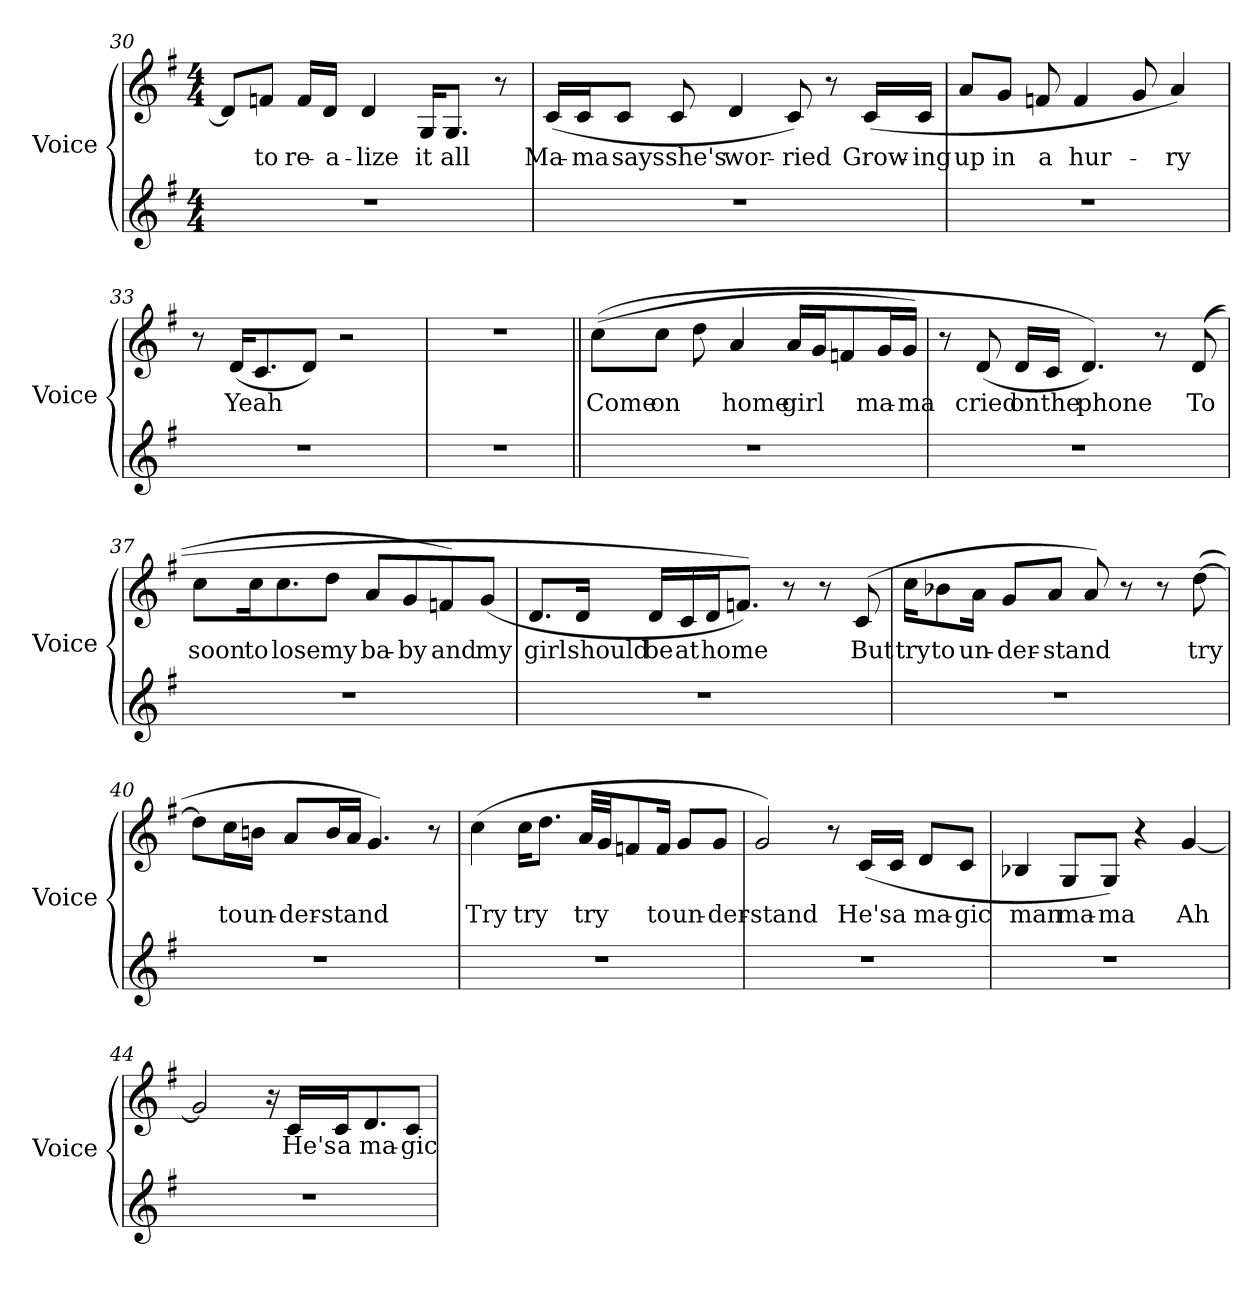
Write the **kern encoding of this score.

**kern	**kern	**text
*part2	*part1	*part1
*staff2	*staff1	*staff1
*I"Voice	*I"Voice	*
*I'Voice	*I'Voice	*
*clefG2	*clefG2	*
*k[f#]	*k[f#]	*
*G:	*G:	*
*M4/4	*M4/4	*
=30	=30	=30
1r	8di/L]	.
!	!	!LO:LY:b:color=#000000
.	8fni/J	to
!	!	!LO:LY:b:color=#000000
.	16fi/LL	re-
!	!	!LO:LY:b:color=#000000
.	16di/JJ	-a-
!	!	!LO:LY:b:color=#000000
.	4di/	-lize
!	!	!LO:LY:b:color=#000000
.	16Gi/KL	it
!	!	!LO:LY:b:color=#000000
.	8.Gi/J	all
.	8r	.
!!LO:PB:g=z
=31	=31	=31
!	!	!LO:LY:b:color=#000000
1r	(16ci/LL	Ma-
!	!	!LO:LY:b:color=#000000
.	16ci/J	-ma
!	!	!LO:LY:b:color=#000000
.	8ci/J	says
!	!	!LO:LY:b:color=#000000
.	8ci/	she's
!	!	!LO:LY:b:color=#000000
.	4di/	wor-
!	!	!LO:LY:b:color=#000000
.	8ci/)	-ried
.	8r	.
!	!	!LO:LY:b:color=#000000
.	(16ci/LL	Grow-
!	!	!LO:LY:b:color=#000000
.	16ci/JJ	-ing
=32	=32	=32
!	!	!LO:LY:b:color=#000000
1r	8ai/L	up
!	!	!LO:LY:b:color=#000000
.	8gi/J	in
!	!	!LO:LY:b:color=#000000
.	8fni/	a
!	!	!LO:LY:b:color=#000000
.	4fi/	hur-
.	8gi/	.
!	!	!LO:LY:b:color=#000000
.	4ai/)	-ry
=33	=33	=33
1r	8r	.
!	!	!LO:LY:b:color=#000000
.	(16di/KL	Yeah
.	8.ci/	.
.	8di/J)	.
.	2r	.
=34	=34	=34
1r	1r	.
!!LO:LB:g=z
=35||	=35||	=35||
!	!	!LO:LY:b:color=#000000
1r	((8cci\L	Come
!	!	!LO:LY:b:color=#000000
.	8cci\J	on
.	8ddi\	.
!	!	!LO:LY:b:color=#000000
.	4ai/	home
!	!	!LO:LY:b:color=#000000
.	16ai/LL	girl
.	16gi/J	.
.	8fni/	.
!	!	!LO:LY:b:color=#000000
.	16gi/L	ma-
!	!	!LO:LY:b:color=#000000
.	16gi/JJ)	-ma
=36	=36	=36
1r	8r	.
!	!	!LO:LY:b:color=#000000
.	(8di/	cried
!	!	!LO:LY:b:color=#000000
.	16di/LL	on
!	!	!LO:LY:b:color=#000000
.	16ci/JJ	the
!	!	!LO:LY:b:color=#000000
.	4.di/))	phone
.	8r	.
!	!	!LO:LY:b:color=#000000
.	((8di/	To
=37	=37	=37
!	!	!LO:LY:b:color=#000000
1r	8cci\L	soon
!	!	!LO:LY:b:color=#000000
.	16cci\k	to
!	!	!LO:LY:b:color=#000000
.	8.cci\	lose
!	!	!LO:LY:b:color=#000000
.	8ddi\J	my
!	!	!LO:LY:b:color=#000000
.	8ai/L	ba-
!	!	!LO:LY:b:color=#000000
.	8gi/	-by
!	!	!LO:LY:b:color=#000000
.	8fni/)	and
!	!	!LO:LY:b:color=#000000
.	(8gi/J	my
!!LO:LB:g=z
=38	=38	=38
!	!	!LO:LY:b:color=#000000
1r	8.di/L	girl
!	!	!LO:LY:b:color=#000000
.	16di/Jk	should
!	!	!LO:LY:b:color=#000000
.	16di/LL	be
!	!	!LO:LY:b:color=#000000
.	16ci/	at
!	!	!LO:LY:b:color=#000000
.	16di/J	home
.	8.fni/J))	.
.	8r	.
.	8r	.
!	!	!LO:LY:b:color=#000000
.	(8ci/	But
=39	=39	=39
!	!	!LO:LY:b:color=#000000
1r	16cci\KL	try
!	!	!LO:LY:b:color=#000000
.	8b-Xi\	to
!	!	!LO:LY:b:color=#000000
.	16ai\Jk	un-
!	!	!LO:LY:b:color=#000000
.	8gi/L	-der-
!	!	!LO:LY:b:color=#000000
.	8ai/J	-stand
.	8ai/)	.
.	8r	.
.	8r	.
!	!	!LO:LY:b:color=#000000
.	([8ddi\	try
=40	=40	=40
1r	8ddi\L]	.
!	!	!LO:LY:b:color=#000000
.	16cci\L	to
!	!	!LO:LY:b:color=#000000
.	16bni\JJ	un-
!	!	!LO:LY:b:color=#000000
.	8ai/L	-der-
!	!	!LO:LY:b:color=#000000
.	16bi/L	-stand
.	16ai/JJ	.
.	4.gi/)	.
.	8r	.
!!LO:LB:g=z
=41	=41	=41
!	!	!LO:LY:b:color=#000000
1r	(4cci\	Try
!	!	!LO:LY:b:color=#000000
.	16cci\KL	try
.	8.ddi\J	.
!	!	!LO:LY:b:color=#000000
.	32ai/LLL	try
.	32gi/JJ	.
.	8fni/	.
!	!	!LO:LY:b:color=#000000
.	16fi/Jk	to
!	!	!LO:LY:b:color=#000000
.	8gi/L	un-
!	!	!LO:LY:b:color=#000000
.	8gi/J	-der-
=42	=42	=42
!	!	!LO:LY:b:color=#000000
1r	2gi/)	-stand
.	8r	.
!	!	!LO:LY:b:color=#000000
.	(16ci/LL	He's
!	!	!LO:LY:b:color=#000000
.	16ci/JJ	a
!	!	!LO:LY:b:color=#000000
.	8di/L	ma-
!	!	!LO:LY:b:color=#000000
.	8ci/J	-gic
=43	=43	=43
!	!	!LO:LY:b:color=#000000
1r	4B-Xi/	man
!	!	!LO:LY:b:color=#000000
.	8Gi/L	ma-
!	!	!LO:LY:b:color=#000000
.	8Gi/J)	-ma
.	4r	.
!	!	!LO:LY:b:color=#000000
.	[4gi/	Ah
=44	=44	=44
1r	2gi/]	.
.	16r	.
!	!	!LO:LY:b:color=#000000
.	16ci/LL	He's
!	!	!LO:LY:b:color=#000000
.	16ci/J	a
!	!	!LO:LY:b:color=#000000
.	8.di/	ma-
!	!	!LO:LY:b:color=#000000
.	8ci/J	-gic
=	=	=
*-	*-	*-
